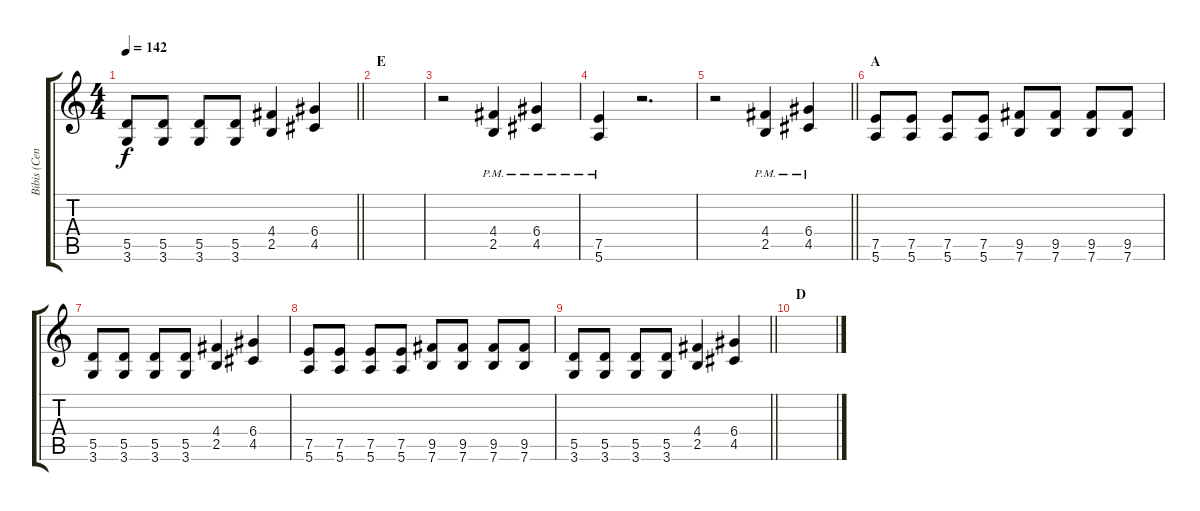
\track ("Bibis (Center)" "Bibis (Cen") {instrument overdrivenguitar}
\staff {score tabs}
\tuning (E4 B3 G3 D3 A2 E2) {hide}
\ts (4 4)
\tempo 142
\clef g2
\barLineRight lightlight
\ks c
(5.5 3.6).8{dy f} (5.5 3.6).8 (5.5 3.6).8 (5.5 3.6).8 (4.4 2.5).4 (6.4 4.5).4 |
\section ("" "E")
|
r.2 (4.4{pm} 2.5{pm}).4 (6.4{pm} 4.5{pm}).4 |
(7.5{pm} 5.6{pm}).4 r.2{d} |
\barLineRight lightlight
r.2 (4.4{pm} 2.5{pm}).4 (6.4{pm} 4.5{pm}).4 |
\section ("" "A")
(7.5 5.6).8 (7.5 5.6).8 (7.5 5.6).8 (7.5 5.6).8 (9.5 7.6).8 (9.5 7.6).8 (9.5 7.6).8 (9.5 7.6).8 |
(5.5 3.6).8 (5.5 3.6).8 (5.5 3.6).8 (5.5 3.6).8 (4.4 2.5).4 (6.4 4.5).4 |
(7.5 5.6).8 (7.5 5.6).8 (7.5 5.6).8 (7.5 5.6).8 (9.5 7.6).8 (9.5 7.6).8 (9.5 7.6).8 (9.5 7.6).8 |
\barLineRight lightlight
(5.5 3.6).8 (5.5 3.6).8 (5.5 3.6).8 (5.5 3.6).8 (4.4 2.5).4 (6.4 4.5).4 |
\section ("" "D")
